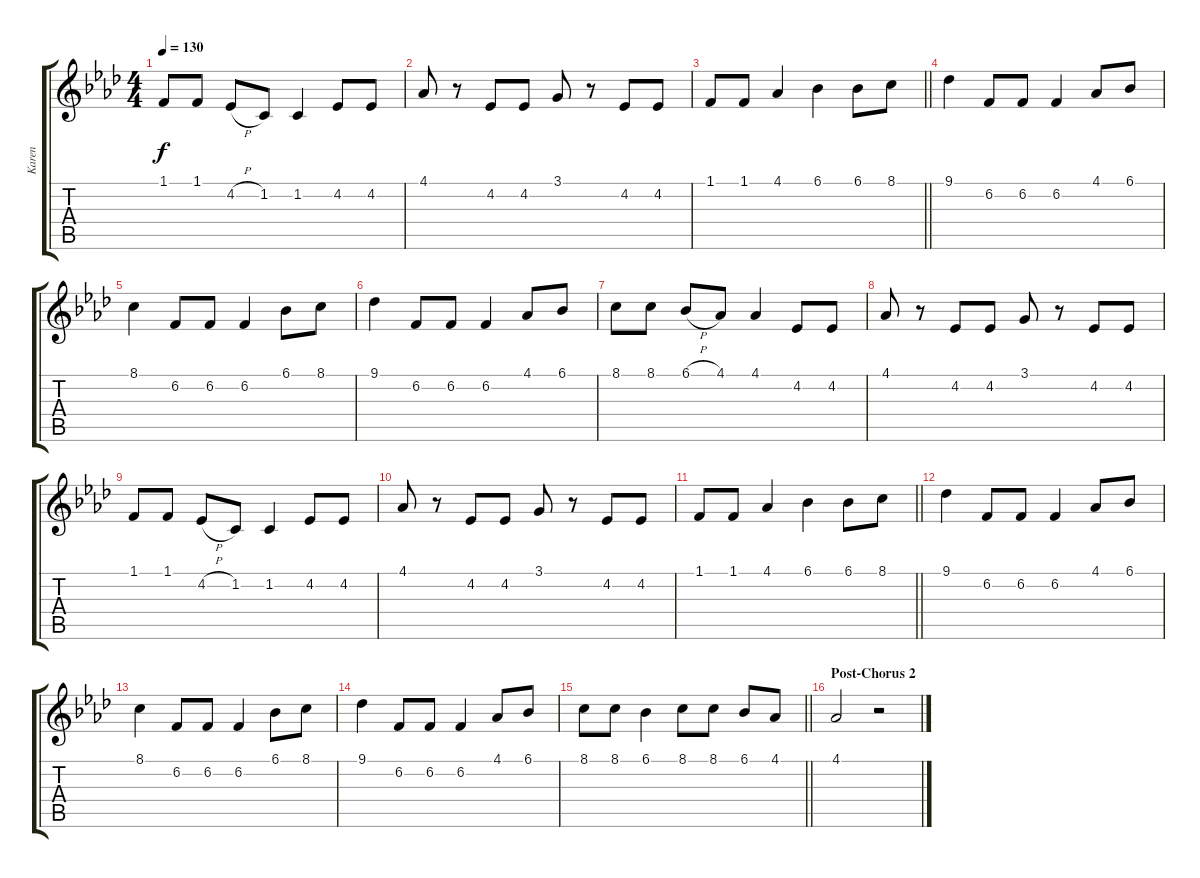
\track ("Karen" "Karen") {instrument oboe}
\staff {score tabs}
\tuning (E4 B3 G3 D3 A2 E2) {hide}
\ts (4 4)
\tempo 130
\clef g2
\ks ab
1.1.8{dy f} 1.1.8 4.2{h}.8 1.2.8 1.2.4 4.2.8 4.2.8 |
4.1.8 r.8 4.2.8 4.2.8 3.1.8 r.8 4.2.8 4.2.8 |
\barLineRight lightlight
1.1.8 1.1.8 4.1.4 6.1.4 6.1.8 8.1.8 |
9.1.4 6.2.8 6.2.8 6.2.4 4.1.8 6.1.8 |
8.1.4 6.2.8 6.2.8 6.2.4 6.1.8 8.1.8 |
9.1.4 6.2.8 6.2.8 6.2.4 4.1.8 6.1.8 |
8.1.8 8.1.8 6.1{h}.8 4.1.8 4.1.4 4.2.8 4.2.8 |
4.1.8 r.8 4.2.8 4.2.8 3.1.8 r.8 4.2.8 4.2.8 |
1.1.8 1.1.8 4.2{h}.8 1.2.8 1.2.4 4.2.8 4.2.8 |
4.1.8 r.8 4.2.8 4.2.8 3.1.8 r.8 4.2.8 4.2.8 |
\barLineRight lightlight
1.1.8 1.1.8 4.1.4 6.1.4 6.1.8 8.1.8 |
9.1.4 6.2.8 6.2.8 6.2.4 4.1.8 6.1.8 |
8.1.4 6.2.8 6.2.8 6.2.4 6.1.8 8.1.8 |
9.1.4 6.2.8 6.2.8 6.2.4 4.1.8 6.1.8 |
\barLineRight lightlight
8.1.8 8.1.8 6.1.4 8.1.8 8.1.8 6.1.8 4.1.8 |
\section ("" "Post-Chorus 2")
4.1.2 r.2
